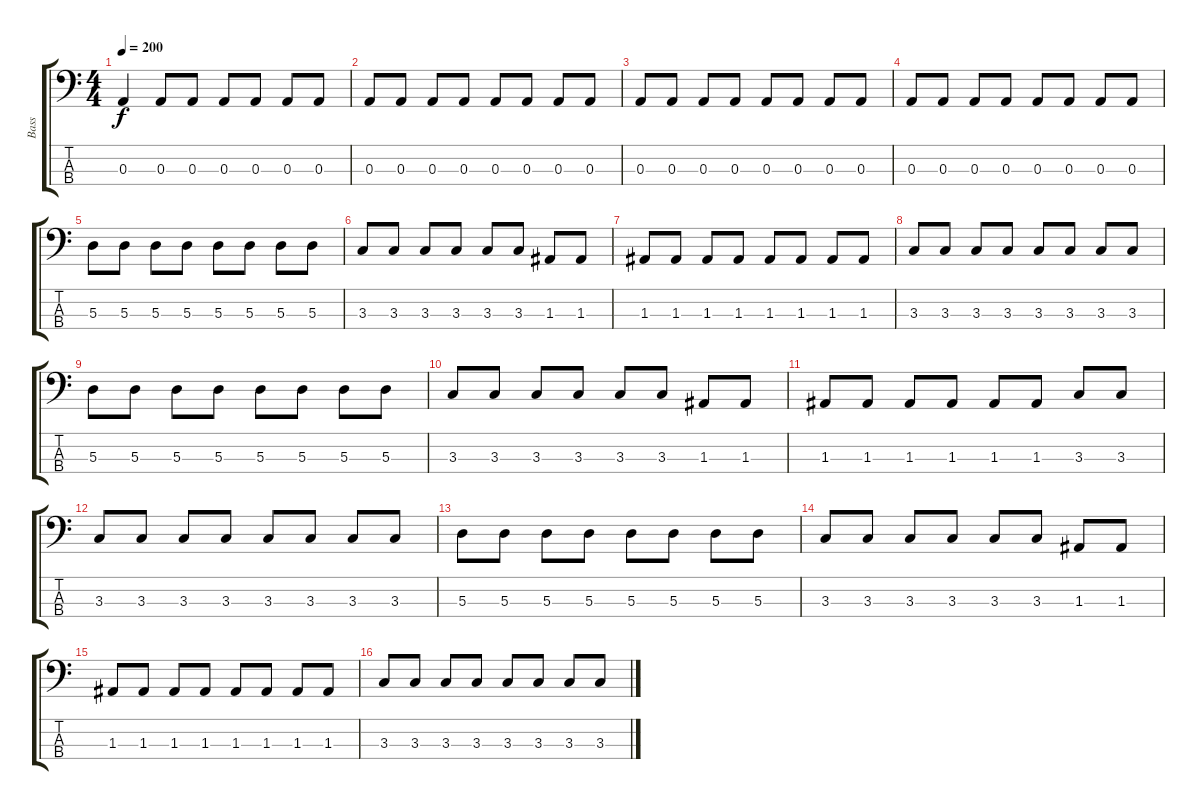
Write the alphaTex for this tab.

\track ("Bass" "Bass") {instrument electricbassfinger}
\staff {score tabs}
\tuning (G2 D2 A1 D1) {hide}
\ts (4 4)
\tempo 200
\clef f4
\ks c
0.3.4{dy f} 0.3.8 0.3.8 0.3.8 0.3.8 0.3.8 0.3.8 |
0.3.8 0.3.8 0.3.8 0.3.8 0.3.8 0.3.8 0.3.8 0.3.8 |
0.3.8 0.3.8 0.3.8 0.3.8 0.3.8 0.3.8 0.3.8 0.3.8 |
0.3.8 0.3.8 0.3.8 0.3.8 0.3.8 0.3.8 0.3.8 0.3.8 |
5.3.8 5.3.8 5.3.8 5.3.8 5.3.8 5.3.8 5.3.8 5.3.8 |
3.3.8 3.3.8 3.3.8 3.3.8 3.3.8 3.3.8 1.3.8 1.3.8 |
1.3.8 1.3.8 1.3.8 1.3.8 1.3.8 1.3.8 1.3.8 1.3.8 |
3.3.8 3.3.8 3.3.8 3.3.8 3.3.8 3.3.8 3.3.8 3.3.8 |
5.3.8 5.3.8 5.3.8 5.3.8 5.3.8 5.3.8 5.3.8 5.3.8 |
3.3.8 3.3.8 3.3.8 3.3.8 3.3.8 3.3.8 1.3.8 1.3.8 |
1.3.8 1.3.8 1.3.8 1.3.8 1.3.8 1.3.8 3.3.8 3.3.8 |
3.3.8 3.3.8 3.3.8 3.3.8 3.3.8 3.3.8 3.3.8 3.3.8 |
5.3.8 5.3.8 5.3.8 5.3.8 5.3.8 5.3.8 5.3.8 5.3.8 |
3.3.8 3.3.8 3.3.8 3.3.8 3.3.8 3.3.8 1.3.8 1.3.8 |
1.3.8 1.3.8 1.3.8 1.3.8 1.3.8 1.3.8 1.3.8 1.3.8 |
3.3.8 3.3.8 3.3.8 3.3.8 3.3.8 3.3.8 3.3.8 3.3.8
